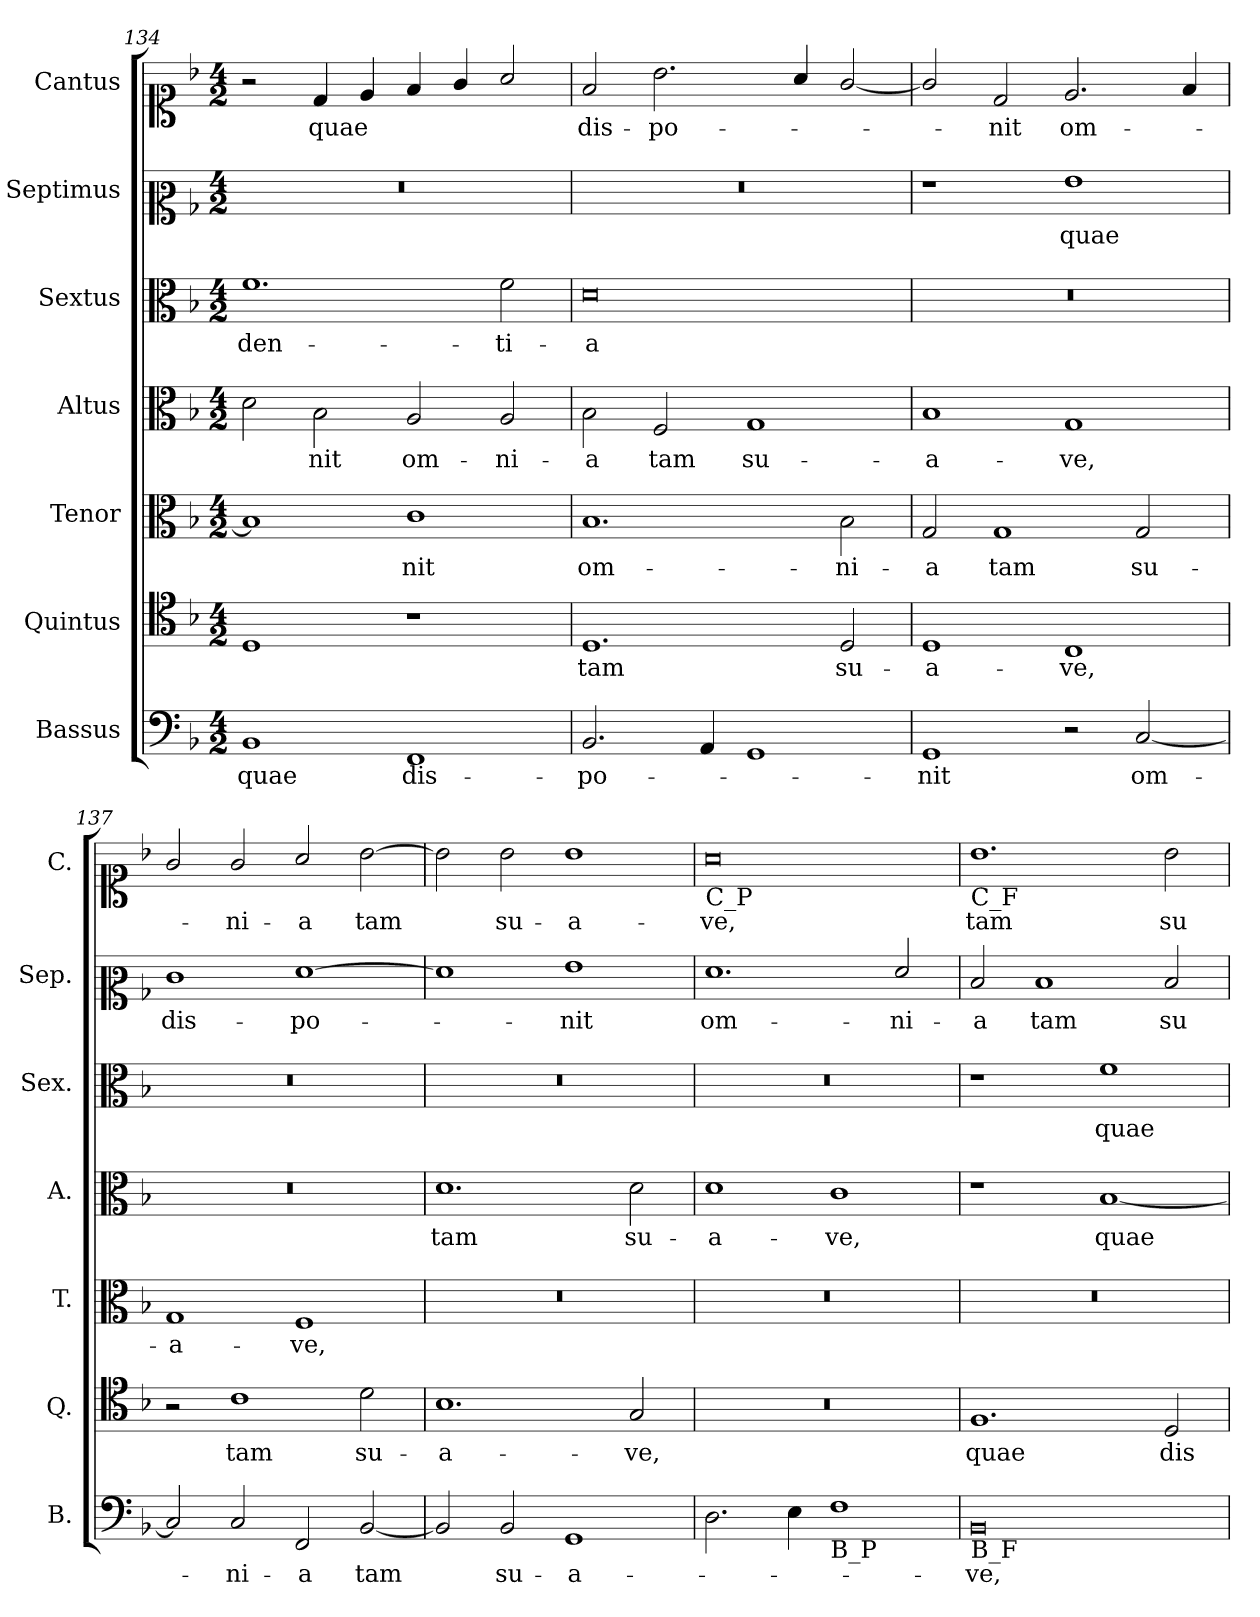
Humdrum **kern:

**kern	**text	**kern	**text	**kern	**text	**kern	**text	**kern	**text	**kern	**text	**kern	**text
*part7	*part7	*part6	*part6	*part5	*part5	*part4	*part4	*part3	*part3	*part2	*part2	*part1	*part1
*staff7	*staff7	*staff6	*staff6	*staff5	*staff5	*staff4	*staff4	*staff3	*staff3	*staff2	*staff2	*staff1	*staff1
*I"Bassus	*	*I"Quintus	*	*I"Tenor	*	*I"Altus	*	*I"Sextus	*	*I"Septimus	*	*I"Cantus	*
*I'B.	*	*I'Q.	*	*I'T.	*	*I'A.	*	*I'Sex.	*	*I'Sep.	*	*I'C.	*
*clefF4	*	*clefC4	*	*clefC3	*	*clefC3	*	*clefC3	*	*clefC2	*	*clefC1	*
*k[b-]	*	*k[b-]	*	*k[b-]	*	*k[b-]	*	*k[b-]	*	*k[b-]	*	*k[b-]	*
*F:	*	*F:	*	*F:	*	*F:	*	*F:	*	*F:	*	*F:	*
*M4/2	*	*M4/2	*	*M4/2	*	*M4/2	*	*M4/2	*	*M4/2	*	*M4/2	*
=134	=134	=134	=134	=134	=134	=134	=134	=134	=134	=134	=134	=134	=134
!	!	!	!	!	!	!	!	!	!	!LO:N:vis=1	!	!	!
1BB-	quae	1D	.	1B-]	.	2d\	.	1.f	-den-	0r	.	2r	.
.	.	.	.	.	.	2B-\	-nit	.	.	.	.	4d/	quae
.	.	.	.	.	.	.	.	.	.	.	.	4e/	.
1FF	dis-	1r	.	1c	-nit	2A/	om-	.	.	.	.	4f/	.
.	.	.	.	.	.	.	.	.	.	.	.	4g/	.
.	.	.	.	.	.	2A/	-ni-	2f\	-ti-	.	.	2a/	.
=135	=135	=135	=135	=135	=135	=135	=135	=135	=135	=135	=135	=135	=135
!	!	!	!	!	!	!	!	!	!	!LO:N:vis=1	!	!	!
2.BB-/	-po-	1.D	tam	1.B-	om-	2B-\	-a	0d	-a	0r	.	2f/	dis-
.	.	.	.	.	.	2F/	tam	.	.	.	.	2.b-\	-po-
4AA/	.	.	.	.	.	.	.	.	.	.	.	.	.
1GG	.	.	.	.	.	1G	su-	.	.	.	.	.	.
.	.	.	.	.	.	.	.	.	.	.	.	4a/	.
.	.	2D/	su-	2B-\	-ni-	.	.	.	.	.	.	[2g/	.
=136	=136	=136	=136	=136	=136	=136	=136	=136	=136	=136	=136	=136	=136
!	!	!	!	!	!	!	!	!LO:N:vis=1	!	!	!	!	!
1GG	-nit	1D	-a-	2G/	-a	1B-	-a-	0r	.	1r	.	2g/]	.
.	.	.	.	1G	tam	.	.	.	.	.	.	2d/	-nit
2r	.	1C	-ve,	.	.	1G	-ve,	.	.	1g	quae	2.e/	om-
[2C/	om-	.	.	2G/	su-	.	.	.	.	.	.	.	.
.	.	.	.	.	.	.	.	.	.	.	.	4f/	.
=137	=137	=137	=137	=137	=137	=137	=137	=137	=137	=137	=137	=137	=137
!	!	!	!	!	!	!LO:N:vis=1	!	!LO:N:vis=1	!	!	!	!	!
2C/]	.	2r	.	1G	-a-	0r	.	0r	.	1e	dis-	2g/	.
2C/	-ni-	1c	tam	.	.	.	.	.	.	.	.	2g/	-ni-
2FF/	-a	.	.	1F	-ve,	.	.	.	.	[1f	-po-	2a/	-a
[2BB-/	tam	2d\	su-	.	.	.	.	.	.	.	.	[2b-\	tam
=138	=138	=138	=138	=138	=138	=138	=138	=138	=138	=138	=138	=138	=138
!	!	!	!	!LO:N:vis=1	!	!	!	!LO:N:vis=1	!	!	!	!	!
2BB-/]	.	1.B-	-a-	0r	.	1.d	tam	0r	.	1f]	.	2b-\]	.
2BB-/	su-	.	.	.	.	.	.	.	.	.	.	2b-\	su-
1GG	-a-	.	.	.	.	.	.	.	.	1g	-nit	1b-	-a-
.	.	2G/	-ve,	.	.	2d\	su-	.	.	.	.	.	.
=139	=139	=139	=139	=139	=139	=139	=139	=139	=139	=139	=139	=139	=139
!	!	!	!	!	!	!	!	!	!	!	!	!LO:TX:b:t=C_P	!
!	!	!LO:N:vis=1	!	!LO:N:vis=1	!	!	!	!LO:N:vis=1	!	!	!	!	!
2.D\	.	0r	.	0r	.	1d	-a-	0r	.	1.f	om-	0a	-ve,
4E\	.	.	.	.	.	.	.	.	.	.	.	.	.
!LO:TX:b:t=B_P	!	!	!	!	!	!	!	!	!	!	!	!	!
1F	.	.	.	.	.	1c	-ve,	.	.	.	.	.	.
.	.	.	.	.	.	.	.	.	.	2f/	-ni-	.	.
=140	=140	=140	=140	=140	=140	=140	=140	=140	=140	=140	=140	=140	=140
!	!	!	!	!	!	!	!	!	!	!	!	!LO:TX:b:t=C_F	!
!LO:TX:b:t=B_F	!	!	!	!	!	!	!	!	!	!	!	!	!
!	!	!	!	!LO:N:vis=1	!	!	!	!	!	!	!	!	!
0BB-	-ve,	1.F	quae	0r	.	1r	.	1r	.	2d/	-a	1.b-	tam
.	.	.	.	.	.	.	.	.	.	1d	tam	.	.
.	.	.	.	.	.	[1B-	quae	1f	quae	.	.	.	.
.	.	2D/	dis-	.	.	.	.	.	.	2d/	su-	2b-\	su-
=	=	=	=	=	=	=	=	=	=	=	=	=	=
*-	*-	*-	*-	*-	*-	*-	*-	*-	*-	*-	*-	*-	*-
